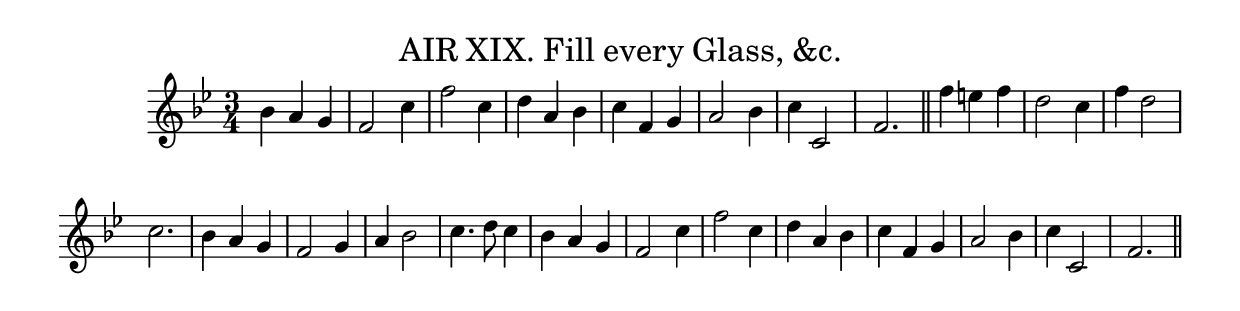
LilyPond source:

\version "2.10.25" 
\include "english.ly"

\header
  {title = \markup \smaller \normal-text
    {AIR XIX. Fill every Glass, &c.}
  }

\score
  {
  \new Staff
  \relative c''
    {
    \key bf \major
    \time 3/4
    \clef treble
    bf4 a g | f2 c'4 | f2 c4 | d4 a bf | c4 f, g |
    a2 bf4 | c4 c,2 | f2. \bar "||"  % printed ":|:"
    f'4 e f | d2 c4 | f4 d2 | c2. | bf4 a g | f2 g4 |
    a4 bf2 | c4. d8 c4 |
    bf4 a g | f2 c'4 | f2 c4 |
    d4 a bf | c4 f, g | a2 bf4 | c4 c,2 | f2. \bar "||"
    } 
  \layout
    { \context
      { \Score
        \remove Bar_number_engraver
       }
    }
  \midi
    { \context
       { \Score tempoWholesPerMinute = #(ly:make-moment 240 4) } 
    }
  } 
